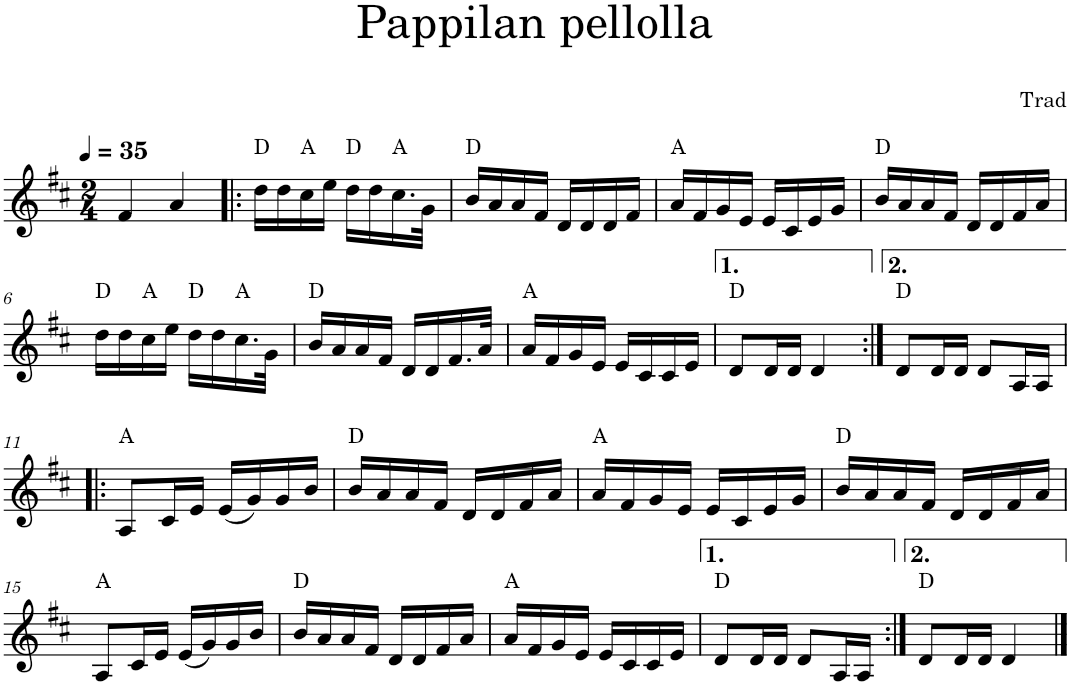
**kern	**harte
*part1	*part1
*staff1	*
*I"Violin	*
*I'Vln.	*
*clefG2	*
*k[f#c#]	*
*M2/4	*
*MM35	*
=1	=1
4f#/	.
4a/	.
=2!|:	=2!|:
16dd\LL	D:maj
16dd\	.
16cc#\	A:maj
16ee\JJ	.
16dd\LL	D:maj
16dd\	.
16.cc#\	A:maj
32g\JJk	.
=3	=3
16b/LL	D:maj
16a/	.
16a/	.
16f#/JJ	.
16d/LL	.
16d/	.
16d/	.
16f#/JJ	.
=4	=4
16a/LL	A:maj
16f#/	.
16g/	.
16e/JJ	.
16e/LL	.
16c#/	.
16e/	.
16g/JJ	.
=5	=5
16b/LL	D:maj
16a/	.
16a/	.
16f#/JJ	.
16d/LL	.
16d/	.
16f#/	.
16a/JJ	.
!!LO:LB:g=z
=6	=6
16dd\LL	D:maj
16dd\	.
16cc#\	A:maj
16ee\JJ	.
16dd\LL	D:maj
16dd\	.
16.cc#\	A:maj
32g\JJk	.
=7	=7
16b/LL	D:maj
16a/	.
16a/	.
16f#/JJ	.
16d/LL	.
16d/	.
16.f#/	.
32a/JJk	.
=8	=8
16a/LL	A:maj
16f#/	.
16g/	.
16e/JJ	.
16e/LL	.
16c#/	.
16c#/	.
16e/JJ	.
=9	=9
8d/L	D:maj
16d/L	.
16d/JJ	.
4d/	.
=10:|!	=10:|!
8d/L	D:maj
16d/L	.
16d/JJ	.
8d/L	.
16A/L	.
16A/JJ	.
!!LO:LB:g=z
=11!|:	=11!|:
8A/L	A:maj
16c#/L	.
16e/JJ	.
(16e/LL	.
16g/)	.
16g/	.
16b/JJ	.
=12	=12
16b/LL	D:maj
16a/	.
16a/	.
16f#/JJ	.
16d/LL	.
16d/	.
16f#/	.
16a/JJ	.
=13	=13
16a/LL	A:maj
16f#/	.
16g/	.
16e/JJ	.
16e/LL	.
16c#/	.
16e/	.
16g/JJ	.
=14	=14
16b/LL	D:maj
16a/	.
16a/	.
16f#/JJ	.
16d/LL	.
16d/	.
16f#/	.
16a/JJ	.
!!LO:LB:g=z
=15	=15
8A/L	A:maj
16c#/L	.
16e/JJ	.
(16e/LL	.
16g/)	.
16g/	.
16b/JJ	.
=16	=16
16b/LL	D:maj
16a/	.
16a/	.
16f#/JJ	.
16d/LL	.
16d/	.
16f#/	.
16a/JJ	.
=17	=17
16a/LL	A:maj
16f#/	.
16g/	.
16e/JJ	.
16e/LL	.
16c#/	.
16c#/	.
16e/JJ	.
=18	=18
8d/L	D:maj
16d/L	.
16d/JJ	.
8d/L	.
16A/L	.
16A/JJ	.
=19:|!	=19:|!
8d/L	D:maj
16d/L	.
16d/JJ	.
4d/	.
==	==
*-	*-
